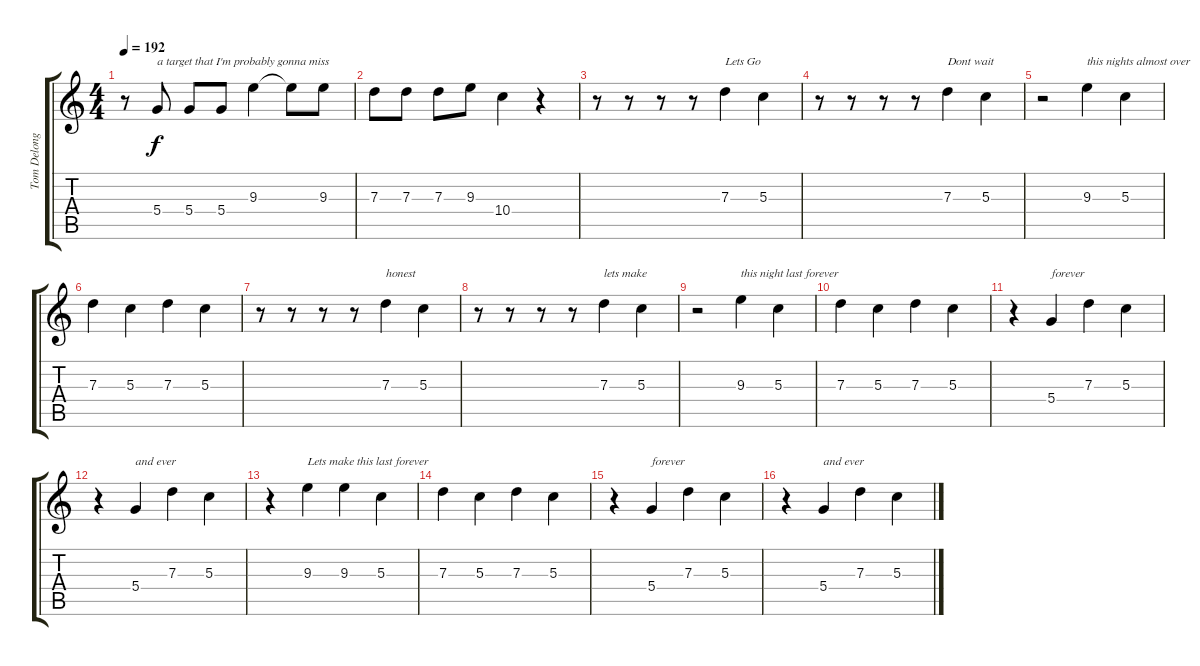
\track ("Tom Delonge (Vocals)" "Tom Delong") {instrument overdrivenguitar}
\staff {score tabs}
\tuning (E4 B3 G3 D3 A2 E2) {hide}
\ts (4 4)
\tempo 192
\clef g2
\ks c
r.8{dy f} 5.4.8{txt "a target that I'm probably gonna miss"} 5.4.8 5.4.8 9.3.4 9.3{t}.8 9.3.8 |
7.3.8 7.3.8 7.3.8 9.3.8 10.4.4 r.4 |
r.8 r.8 r.8 r.8 7.3.4{txt "Lets Go"} 5.3.4 |
r.8 r.8 r.8 r.8 7.3.4{txt "Dont wait"} 5.3.4 |
r.2 9.3.4{txt "this nights almost over"} 5.3.4 |
7.3.4 5.3.4 7.3.4 5.3.4 |
r.8 r.8 r.8 r.8 7.3.4{txt "honest"} 5.3.4 |
r.8 r.8 r.8 r.8 7.3.4{txt "lets make"} 5.3.4 |
r.2 9.3.4{txt "this night last forever"} 5.3.4 |
7.3.4 5.3.4 7.3.4 5.3.4 |
r.4 5.4.4{txt "forever"} 7.3.4 5.3.4 |
r.4 5.4.4{txt "and ever"} 7.3.4 5.3.4 |
r.4 9.3.4{txt "Lets make this last forever"} 9.3.4 5.3.4 |
7.3.4 5.3.4 7.3.4 5.3.4 |
r.4 5.4.4{txt "forever"} 7.3.4 5.3.4 |
r.4 5.4.4{txt "and ever"} 7.3.4 5.3.4
